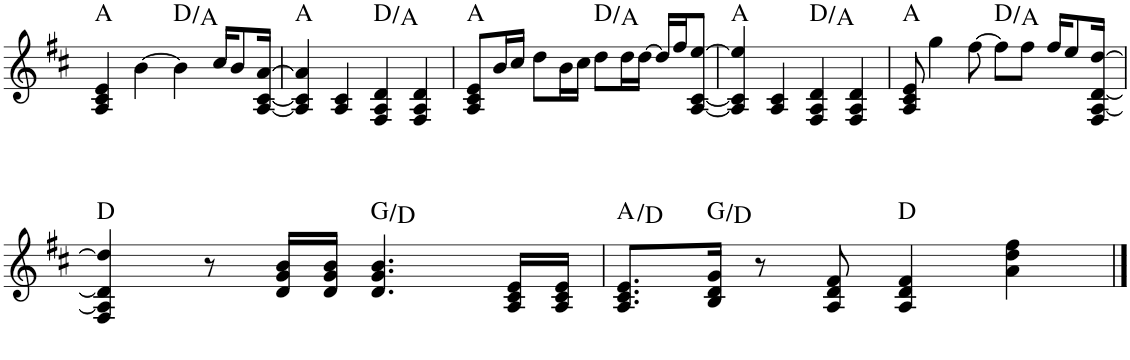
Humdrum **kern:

**kern	**harte
*part1	*part1
*staff1	*
*I"Piano	*
*I'Pno.	*
!!LO:PB:g=z
*clefG2	*
*k[f#c#]	*
*M4/4	*
=48	=48
4A/ 4c#/ 4e/	A:maj
[4b\	.
4b\]	D:maj/5
16cc#/KL	.
8b/	.
[16A/ [16c#/ [16a/Jk	.
=49	=49
4A/] 4c#/] 4a/]	A:maj
4A/ 4c#/	.
4F#/ 4A/ 4d/	D:maj/5
4F#/ 4A/ 4d/	.
=50	=50
8A/ 8c#/ 8e/L	A:maj
16b/L	.
16cc#/JJ	.
8dd\L	.
16b\L	.
16cc#\JJ	.
8dd\L	D:maj/5
16dd\L	.
[16dd\JJ	.
16dd/LL]	.
16ff#/J	.
[8A/ [8c#/ [8ee/J	.
=51	=51
4A/] 4c#/] 4ee/]	A:maj
4A/ 4c#/	.
4F#/ 4A/ 4d/	D:maj/5
4F#/ 4A/ 4d/	.
=52	=52
8A/ 8c#/ 8e/	A:maj
4gg\	.
[8ff#\	.
8ff#\L]	D:maj/5
8ff#\J	.
16ff#/KL	.
8ee/	.
16F#/ [16A/ [16d/ [16dd/Jk	.
!!LO:LB:g=z
=53	=53
4F#/ 4A/] 4d/] 4dd/]	D:maj
8r	.
16d/ 16g/ 16b/LL	.
16d/ 16g/ 16b/JJ	.
4.d/ 4.g/ 4.b/	G:maj/5
16A/ 16c#/ 16e/LL	.
16A/ 16c#/ 16e/JJ	.
=54	=54
8.A/ 8.c#/ 8.e/L	A:maj/4
16B/ 16d/ 16g/Jk	G:maj/5
8r	.
8A/ 8d/ 8f#/	.
4A/ 4d/ 4f#/	D:maj
4a\ 4dd\ 4ff#\	.
==	==
*-	*-
